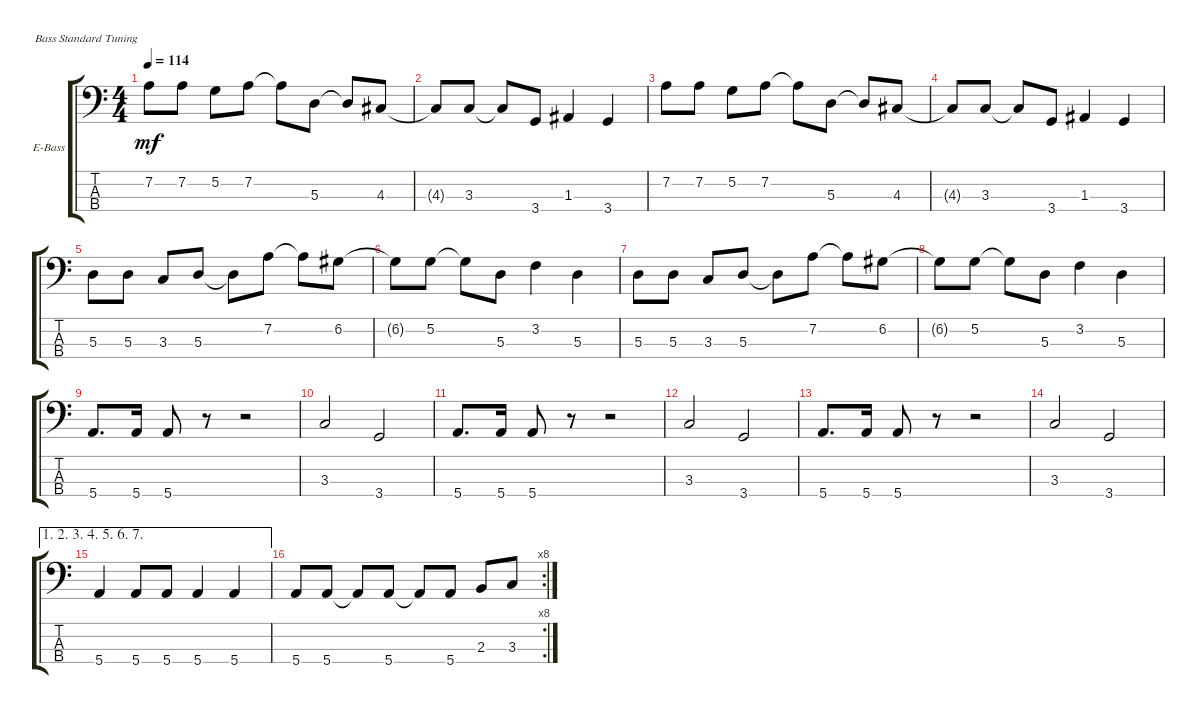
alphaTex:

\defaultSystemsLayout 4
\bracketExtendMode groupsimilarinstruments
\firstSystemTrackNameOrientation horizontal
\otherSystemsTrackNameOrientation horizontal
\track ("Electric Bass" "E-Bass") {instrument electricbassfinger}
\staff {score tabs}
\tuning (G2 D2 A1 E1)
\ts (4 4)
\tempo 114
\clef f4
\ks c
7.2.8{dy mf} 7.2.8 5.2.8 7.2.8 7.2{t}.8 5.3.8 5.3{t}.8 4.3.8 |
4.3{t}.8 3.3.8 3.3{t}.8 3.4.8 1.3.4 3.4.4 |
7.2.8 7.2.8 5.2.8 7.2.8 7.2{t}.8 5.3.8 5.3{t}.8 4.3.8 |
4.3{t}.8 3.3.8 3.3{t}.8 3.4.8 1.3.4 3.4.4 |
5.3.8 5.3.8 3.3.8 5.3.8 5.3{t}.8 7.2.8 7.2{t}.8 6.2.8 |
6.2{t}.8 5.2.8 5.2{t}.8 5.3.8 3.2.4 5.3.4 |
5.3.8 5.3.8 3.3.8 5.3.8 5.3{t}.8 7.2.8 7.2{t}.8 6.2.8 |
6.2{t}.8 5.2.8 5.2{t}.8 5.3.8 3.2.4 5.3.4 |
5.4.8{d} 5.4.16 5.4.8 r.8 r.2 |
3.3.2 3.4.2 |
5.4.8{d} 5.4.16 5.4.8 r.8 r.2 |
3.3.2 3.4.2 |
5.4.8{d} 5.4.16 5.4.8 r.8 r.2 |
3.3.2 3.4.2 |
\ae (1 2 3 4 5 6 7)
5.4.4 5.4.8 5.4.8 5.4.4 5.4.4 |
\rc 8
5.4.8 5.4.8 5.4{t}.8 5.4.8 5.4{t}.8 5.4.8 2.3.8 3.3.8
